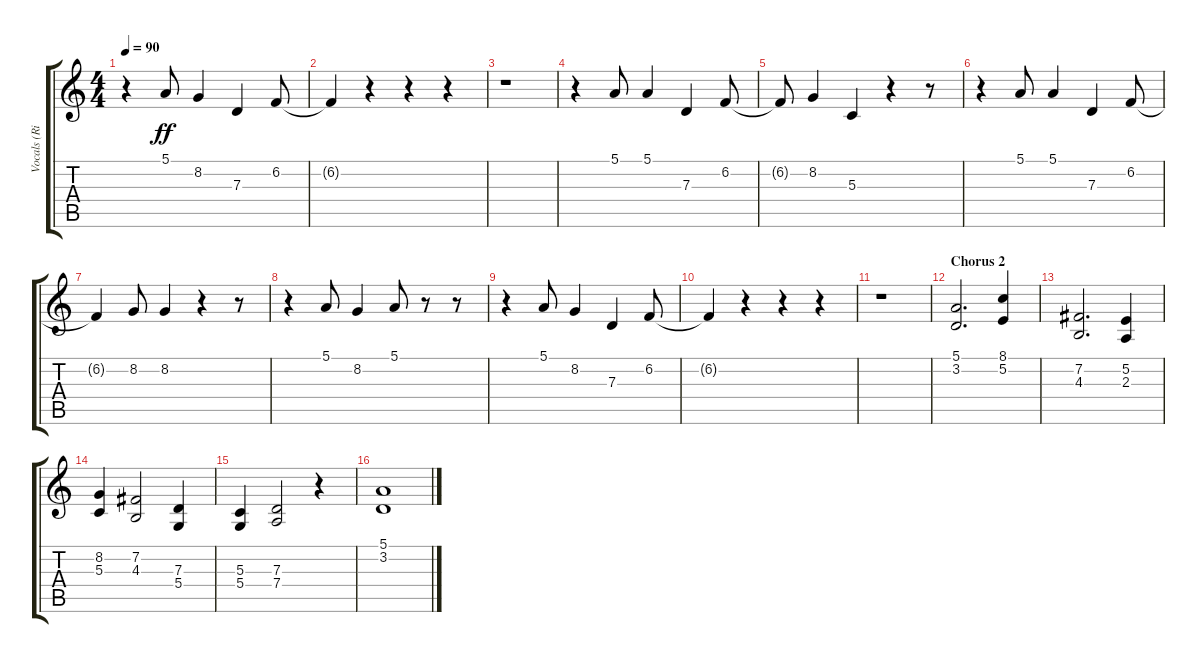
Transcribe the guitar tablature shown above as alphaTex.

\track ("Vocals (Richard Patrick, Robert Deleo)" "Vocals (Ri") {instrument altosax}
\staff {score tabs}
\tuning (E4 B3 G3 D3 A2 E2) {hide}
\ts (4 4)
\tempo 90
\clef g2
\ks c
r.4{dy ff} 5.1.8 8.2.4 7.3.4 6.2.8 |
6.2{t}.4 r.4 r.4 r.4 |
r.1 |
r.4 5.1.8 5.1.4 7.3.4 6.2.8 |
6.2{t}.8 8.2.4 5.3.4 r.4 r.8 |
r.4 5.1.8 5.1.4 7.3.4 6.2.8 |
6.2{t}.4 8.2.8 8.2.4 r.4 r.8 |
r.4 5.1.8 8.2.4 5.1.8 r.8 r.8 |
r.4 5.1.8 8.2.4 7.3.4 6.2.8 |
6.2{t}.4 r.4 r.4 r.4 |
r.1 |
\section ("" "Chorus 2")
(5.1 3.2).2{d} (8.1 5.2).4 |
(7.2 4.3).2{d} (5.2 2.3).4 |
(8.2 5.3).4 (7.2 4.3).2 (7.3 5.4).4 |
(5.3 5.4).4 (7.3 7.4).2 r.4 |
(5.1 3.2).1
